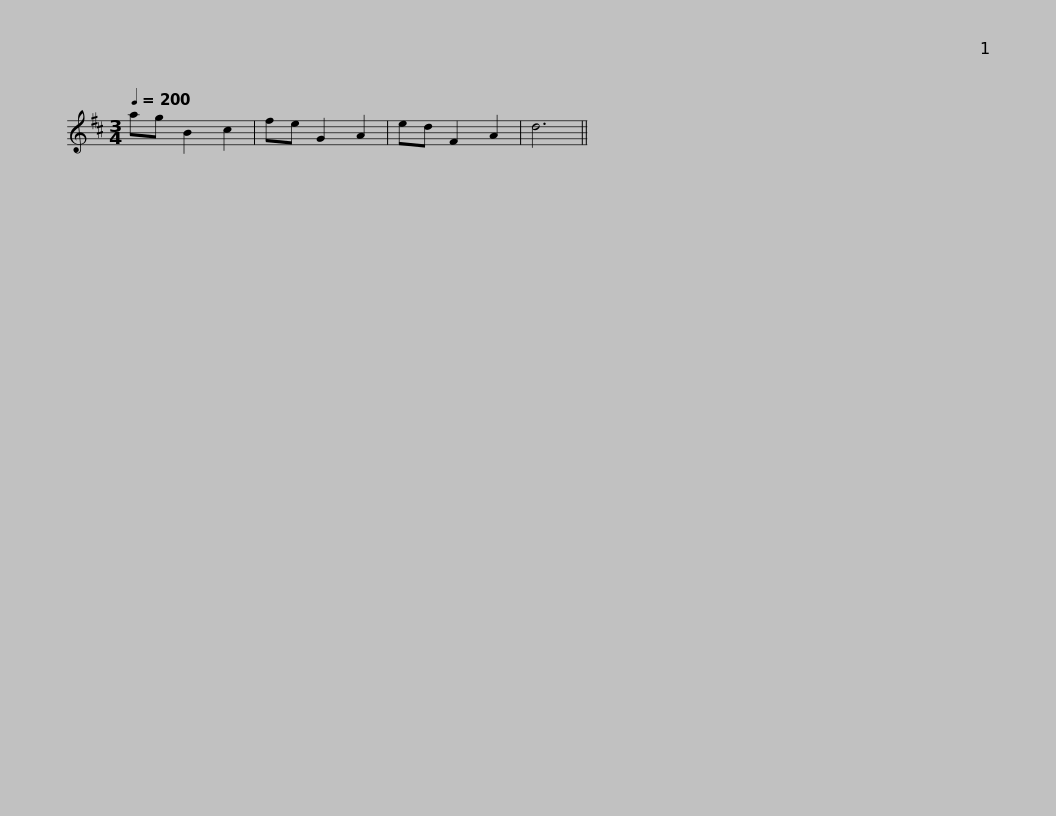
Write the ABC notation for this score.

X:1
L:1/8
Q:1/4=200
M:3/4
I:linebreak $
K:D
V:1 treble
V:1
 ag B2 c2 | fe G2 A2 | ed F2 A2 | d6 || %4
